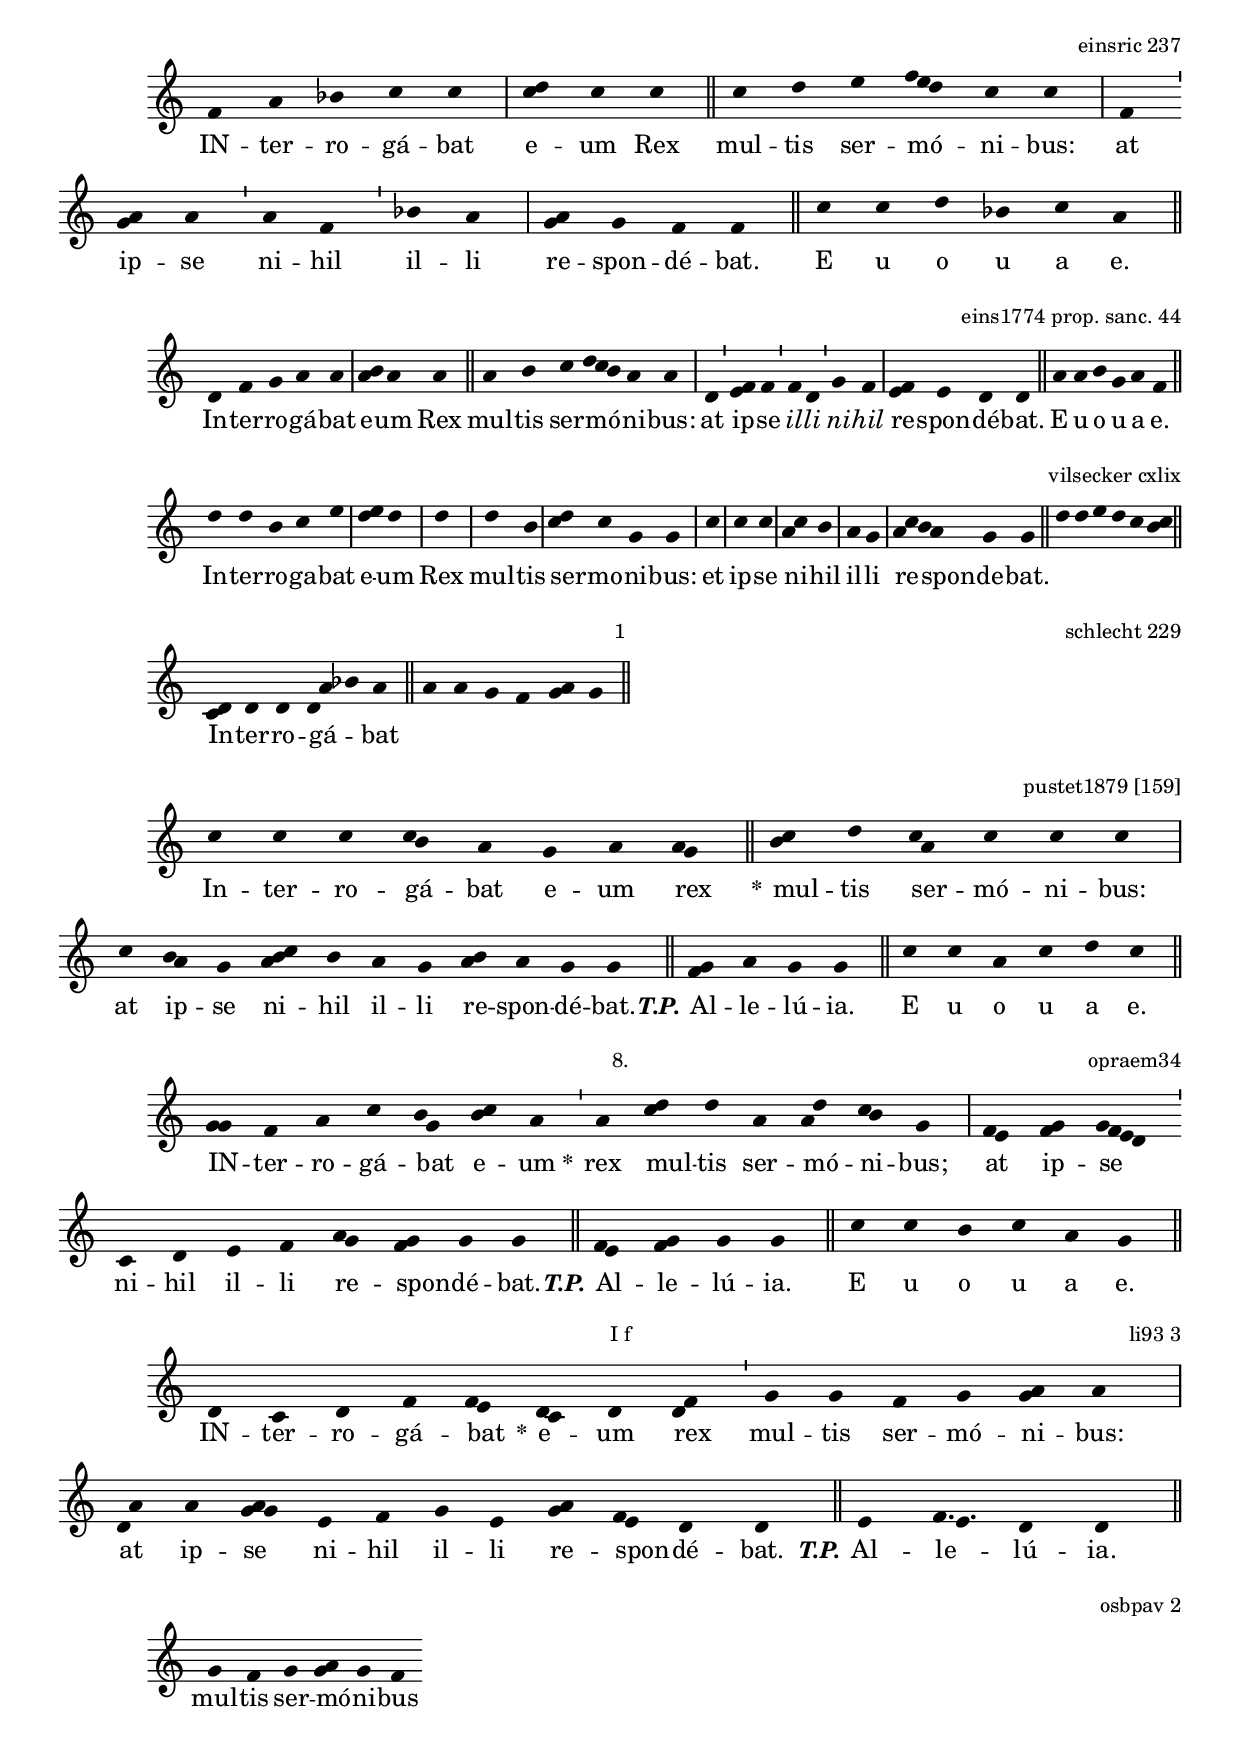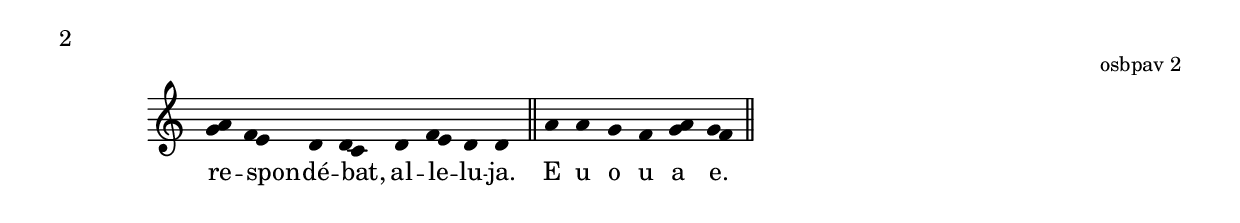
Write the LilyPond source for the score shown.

\version "2.19.32"

\include "../lib/synopsis.ily"

\score {
  \transpose c c' {
    \plainchant
    f4 a bes c' c' \bar "|"
    \melisma { c' d' } c' c' \bar "||"
    c' d' e' \melisma { f' e' d' } c' c' \bar "|"
    f \bar "'" \melisma { g a } a \bar "'" a f \bar "'" bes a \bar "|"
    \melisma { g a } g f f \bar "||"
    c' c' d' bes c' a \bar "||"
  }
  \addlyrics {
    IN -- ter -- ro -- gá -- bat e -- um Rex
    mul -- tis ser -- mó -- ni -- bus:
    at ip -- se ni -- hil il -- li re -- spon -- dé -- bat.
    E u o u a e.
  }
  \header {
    fontes = "einsric 237"
  }
}

\score {
  \transpose c c' {
    \plainchant
    d4 f g a a \bar "|"
    \melisma { a b } a a \bar "||"
    a b c' \melisma { d' c' b } a a \bar "|"
    d \bar "'" \melisma { e f } f \bar "'" f d \bar "'" g f \bar "|"
    \melisma { e f } e d d \bar "||"
    a a b g a f \bar "||"
  }
  \addlyrics {
    In -- ter -- ro -- gá -- bat e -- um Rex
    mul -- tis ser -- mó -- ni -- bus:
    at ip -- se \lyrit il -- li ni -- hil \lyrrev re -- spon -- dé -- bat.
    E u o u a e.
  }
  \header {
    fontes = "eins1774 prop. sanc. 44"
  }
}

\score {
  \transpose c c' {
    \plainchant
    d'4 d' b c' e' \bar "|" \melisma { d' e' } d' \bar "|" d' \bar "|"
    d' b \bar "|" \melisma { c' d' } c' g g \bar "|"
    c' \bar "|" c' c' \bar "|" \melisma { a c' } b \bar "|" a g \bar "|" \melisma { a c' } \melisma { b a } g g \bar "||"
    d' d' e' d' c' \melisma { b c' } \bar "||"
  }
  \addlyrics {
    In -- ter -- ro -- ga -- bat e -- um Rex
    mul -- tis ser -- mo -- ni -- bus:
    et ip -- se ni -- hil il -- li re -- spon -- de -- bat.
  }
  \header {
    fontes = "vilsecker cxlix"
  }
}

\score {
  \transpose c c' {
    \plainchant
    \melisma { c4 d } d d \melisma { d a bes } a \bar "||"

    a a g f \melisma { g a } g \bar "||"
  }
  \addlyrics {
    In -- ter -- ro -- gá -- bat
  }
  \header {
    annotation = "1"
    fontes = "schlecht 229"
  }
}

\score {
  \transpose c c' {
    \plainchant
    c'4 c' c' \melisma { c' b } a g a \melisma { a g } \bar "||"
    \melisma { b c' } d' \melisma { c' a } c' c' c' \bar "|"
    c' \melisma { b a } g \melisma { a b c' } b a g \melisma { a b } a g g \bar "||"
    \melisma { f g } a g g \bar "||"
    c' c' a c' d' c' \bar "||"
  }
  \addlyrics {
    In -- ter -- ro -- gá -- bat e -- um rex \set stanza = \markup{"*"}
    mul -- tis ser -- mó -- ni -- bus:
    at ip -- se ni -- hil il -- li re -- spon -- dé -- bat.
    \set stanza = \markup{\italic{T.P.}} Al -- le -- lú -- ia.
    E u o u a e.
  }
  \header {
    fontes = "pustet1879 [159]"
  }
}

\score {
  \transpose c c' {
    \plainchant
    \melisma { g4 g } f a c' \melisma { b g } \bar "" \melisma { b c' } a \bar "'"
    a \bar "" \melisma { c' d' } d' \bar "" a \melisma { a d' } \melisma { c' b } g \bar "|"
    \melisma { f e } \bar "" \melisma { f g } \melisma { g f e d } \bar "'"
    c d \bar "" e f \bar "" \melisma { a g } \melisma { f g } g g \bar "||"
    \melisma { f e } \melisma { f g } g g \bar "||"
    c' \bar "" c' \bar "" b \bar "" c' \bar "" a \bar "" g \bar "||"
  }
  \addlyrics {
    IN -- ter -- ro -- gá -- bat e -- um \set stanza = \markup{"*"}
    rex mul -- tis ser -- mó -- ni -- bus;
    at ip -- se ni -- hil il -- li re -- spon -- dé -- bat.
    \set stanza = \markup{\italic{T.P.}} Al -- le -- lú -- ia.
    E u o u a e.
  }
  \header {
    annotation = "8."
    mode = "8"
    office-part = "antiphona"
    fontes = "opraem34"
  }
}

\score {
  \transpose c c' {
    \plainchant
    d4 c d f \melisma { f e }
    \melisma { d c } d \melisma { d f } \bar "'"
    g g f g \melisma { g a } a4. \bar "|"
    \melisma { d4 a } a \melisma { g a g } e f g e \melisma { g a } \melisma { f e } d4. d4. \bar "||"
    e \melisma { f e } d4. d4. \bar "||"
  }
  \addlyrics {
    IN -- ter -- ro -- gá -- bat \set stanza = \markup{"*"}
    e -- um rex
    mul -- tis ser -- mó -- ni -- bus:
    at ip -- se ni -- hil il -- li re -- spon -- dé -- bat.
    \set stanza = \markup{\italic{T.P.}} Al -- le -- lú -- ia.
    E u o u a e.
  }
  \header {
    fontes = "li93 3"
    annotation = "I f"
  }
}

\score {
  \transpose c c' {
    \plainchant
    g4 f g \melisma { g a } g f
  }
  \addlyrics {
    mul -- tis ser -- mó -- ni -- bus
  }
  \header {
    fontes = "osbpav 2"
  }
}

\score {
  \transpose c c' {
    \plainchant
    \melisma { g4 a } \melisma { f e } d \melisma { d c } d \melisma { f e } d d \bar "||"
    a a g f \melisma { g a } \melisma { g f } \bar "||"
  }
  \addlyrics {
    re -- spon -- dé -- bat, al -- le -- lu -- ja.
    E u o u a e.
  }
  \header {
    fontes = "osbpav 2"
  }
}

%{
\score {
  \transpose c c' {
    \plainchant

  }
  \addlyrics {

  }
  \header {
    fontes = ""
  }
}
%}